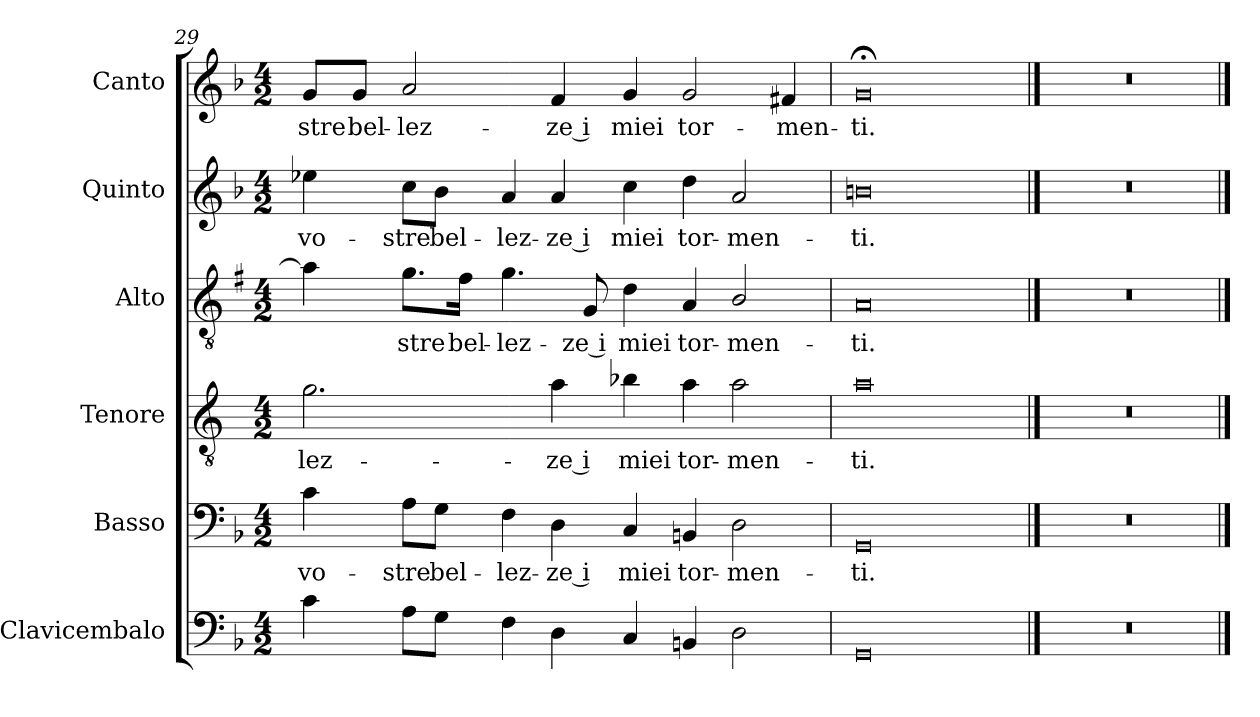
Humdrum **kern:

**kern	**kern	**text	**kern	**text	**kern	**text	**kern	**text	**kern	**text
*part6	*part5	*part5	*part4	*part4	*part3	*part3	*part2	*part2	*part1	*part1
*staff6	*staff5	*staff5	*staff4	*staff4	*staff3	*staff3	*staff2	*staff2	*staff1	*staff1
*I"Clavicembalo	*I"Basso	*	*I"Tenore	*	*I"Alto	*	*I"Quinto	*	*I"Canto	*
*I'Clav	*I'B	*	*I'T	*	*I'A	*	*	*	*I'C	*
*clefF4	*clefF4	*	*clefGv2	*	*clefGv2	*	*clefG2	*	*clefG2	*
*	*	*	*ITrd4c7	*	*ITrd1c2	*	*	*	*	*
*k[b-]	*k[b-]	*	*k[b-]	*	*k[b-]	*	*k[b-]	*	*k[b-]	*
*F:	*F:	*	*F:	*	*F:	*	*F:	*	*F:	*
*M4/2	*M4/2	*	*M4/2	*	*M4/2	*	*M4/2	*	*M4/2	*
=29	=29	=29	=29	=29	=29	=29	=29	=29	=29	=29
!	!	!LO:LY:b	!	!LO:LY:b	!	!	!	!LO:LY:b	!	!LO:LY:b
4c\	4c\	vo-	2.c\	-lez-	4g\]	.	4ee-X\	vo-	8g/L	-stre
!	!	!	!	!	!	!	!	!	!	!LO:LY:b
.	.	.	.	.	.	.	.	.	8g/J	bel-
!	!	!LO:LY:b	!	!	!	!LO:LY:b	!	!LO:LY:b	!	!LO:LY:b
8A\L	8A\L	-stre	.	.	8.f\L	-stre	8cc\L	-stre	2a/	-lez-
!	!	!LO:LY:b	!	!	!	!	!	!LO:LY:b	!	!
8G\J	8G\J	bel-	.	.	.	.	8b-\J	bel-	.	.
!	!	!	!	!	!	!LO:LY:b	!	!	!	!
.	.	.	.	.	16e\Jk	bel-	.	.	.	.
!	!	!LO:LY:b	!	!	!	!LO:LY:b	!	!LO:LY:b	!	!
4F\	4F\	-lez-	.	.	4.f\	-lez-	4a/	-lez-	.	.
!	!	!LO:LY:b	!	!LO:LY:b	!	!	!	!LO:LY:b	!	!LO:LY:b
4D\	4D\	-ze i	4d\	-ze i	.	.	4a/	-ze i	4f/	-ze i
!	!	!	!	!	!	!LO:LY:b	!	!	!	!
.	.	.	.	.	8F/	-ze i	.	.	.	.
!	!	!LO:LY:b	!	!LO:LY:b	!	!LO:LY:b	!	!LO:LY:b	!	!LO:LY:b
4C/	4C/	miei	4e-X\	miei	4c\	miei	4cc\	miei	4g/	miei
!	!	!LO:LY:b	!	!LO:LY:b	!	!LO:LY:b	!	!LO:LY:b	!	!LO:LY:b
4BBn/	4BBn/	tor-	4d\	tor-	4G/	tor-	4dd\	tor-	2g/	tor-
!	!	!LO:LY:b	!	!LO:LY:b	!	!LO:LY:b	!	!LO:LY:b	!	!
2D\	2D\	-men-	2d\	-men-	2A/	-men-	2a/	-men-	.	.
!	!	!	!	!	!	!	!	!	!	!LO:LY:b
.	.	.	.	.	.	.	.	.	4f#X/	-men-
=30	=30	=30	=30	=30	=30	=30	=30	=30	=30	=30
!	!	!LO:LY:b	!	!LO:LY:b	!	!LO:LY:b	!	!LO:LY:b	!	!LO:LY:b
0GG	0GG	-ti.	0d	-ti.	0G	-ti.	0bn	-ti.	0g;<	-ti.
==31	==31	==31	==31	==31	==31	==31	==31	==31	==31	==31
0r	0r	.	0r	.	0r	.	0r	.	0r	.
==	==	==	==	==	==	==	==	==	==	==
*-	*-	*-	*-	*-	*-	*-	*-	*-	*-	*-
